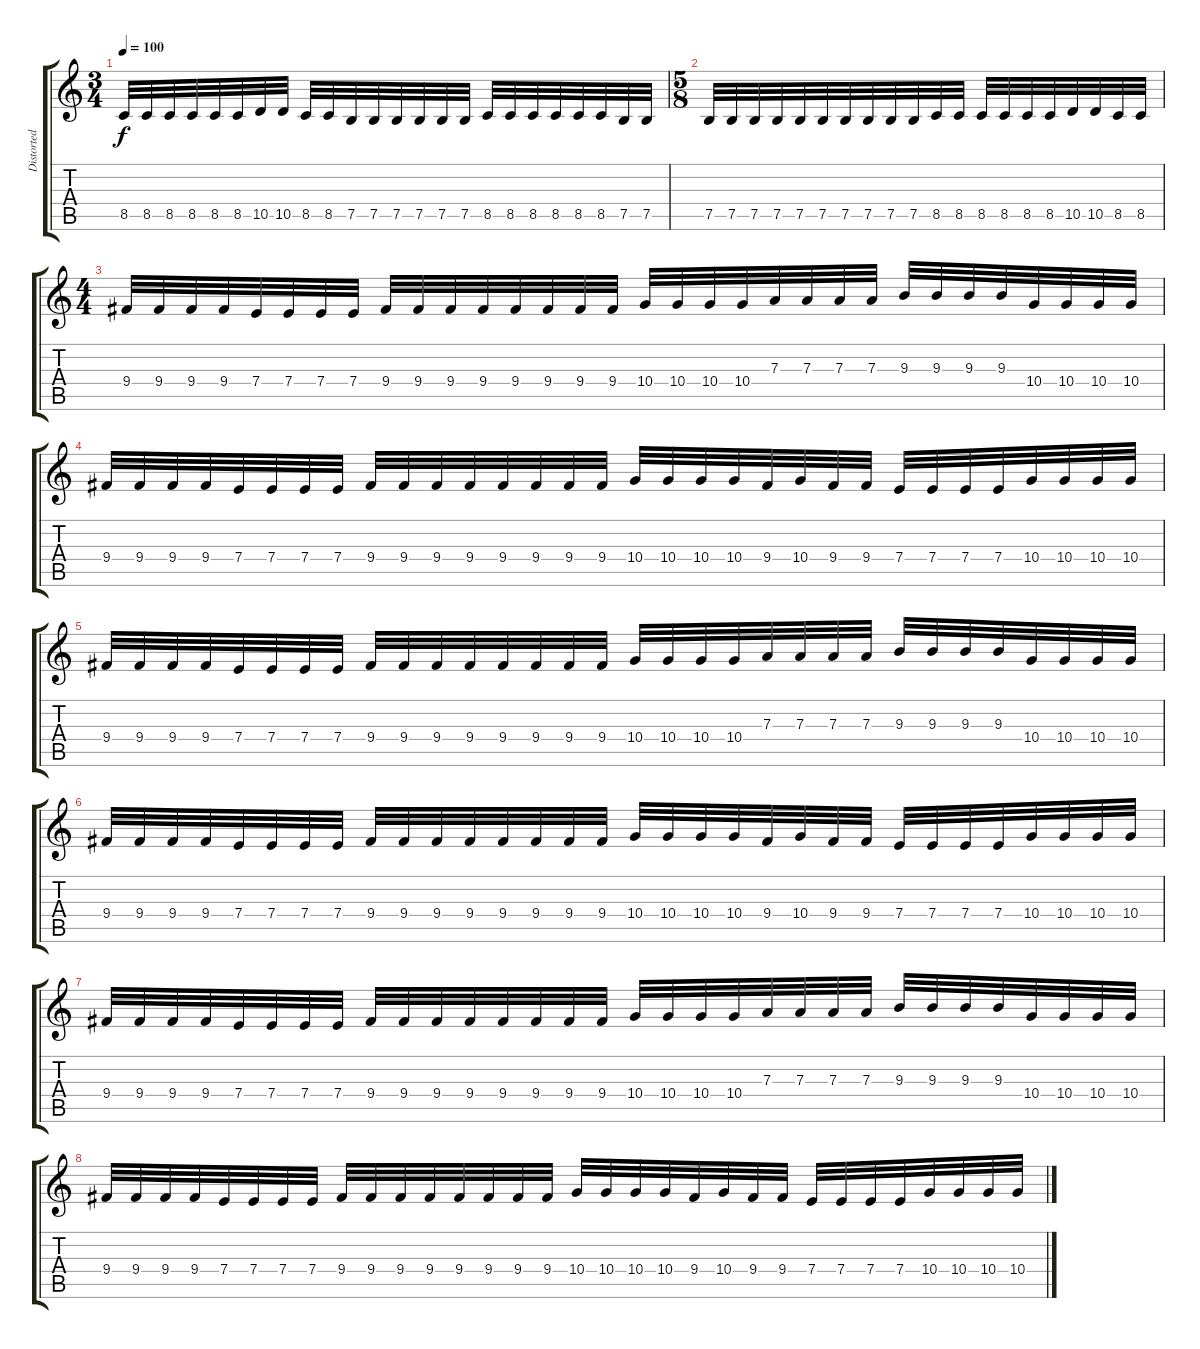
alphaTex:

\track ("Distorted Guitar 1" "Distorted ") {instrument distortionguitar}
\staff {score tabs}
\tuning (B3 Gb3 D3 A2 E2 B1) {hide}
\ts (3 4)
\tempo 100
\clef g2
\ks c
8.5.32{dy f} 8.5.32 8.5.32 8.5.32 8.5.32 8.5.32 10.5.32 10.5.32 8.5.32 8.5.32 7.5.32 7.5.32 7.5.32 7.5.32 7.5.32 7.5.32 8.5.32 8.5.32 8.5.32 8.5.32 8.5.32 8.5.32 7.5.32 7.5.32 |
\ts (5 8)
7.5.32 7.5.32 7.5.32 7.5.32 7.5.32 7.5.32 7.5.32 7.5.32 7.5.32 7.5.32 8.5.32 8.5.32 8.5.32 8.5.32 8.5.32 8.5.32 10.5.32 10.5.32 8.5.32 8.5.32 |
\ts (4 4)
9.4.32 9.4.32 9.4.32 9.4.32 7.4.32 7.4.32 7.4.32 7.4.32 9.4.32 9.4.32 9.4.32 9.4.32 9.4.32 9.4.32 9.4.32 9.4.32 10.4.32 10.4.32 10.4.32 10.4.32 7.3.32 7.3.32 7.3.32 7.3.32 9.3.32 9.3.32 9.3.32 9.3.32 10.4.32 10.4.32 10.4.32 10.4.32 |
9.4.32 9.4.32 9.4.32 9.4.32 7.4.32 7.4.32 7.4.32 7.4.32 9.4.32 9.4.32 9.4.32 9.4.32 9.4.32 9.4.32 9.4.32 9.4.32 10.4.32 10.4.32 10.4.32 10.4.32 9.4.32 10.4.32 9.4.32 9.4.32 7.4.32 7.4.32 7.4.32 7.4.32 10.4.32 10.4.32 10.4.32 10.4.32 |
9.4.32 9.4.32 9.4.32 9.4.32 7.4.32 7.4.32 7.4.32 7.4.32 9.4.32 9.4.32 9.4.32 9.4.32 9.4.32 9.4.32 9.4.32 9.4.32 10.4.32 10.4.32 10.4.32 10.4.32 7.3.32 7.3.32 7.3.32 7.3.32 9.3.32 9.3.32 9.3.32 9.3.32 10.4.32 10.4.32 10.4.32 10.4.32 |
9.4.32 9.4.32 9.4.32 9.4.32 7.4.32 7.4.32 7.4.32 7.4.32 9.4.32 9.4.32 9.4.32 9.4.32 9.4.32 9.4.32 9.4.32 9.4.32 10.4.32 10.4.32 10.4.32 10.4.32 9.4.32 10.4.32 9.4.32 9.4.32 7.4.32 7.4.32 7.4.32 7.4.32 10.4.32 10.4.32 10.4.32 10.4.32 |
9.4.32 9.4.32 9.4.32 9.4.32 7.4.32 7.4.32 7.4.32 7.4.32 9.4.32 9.4.32 9.4.32 9.4.32 9.4.32 9.4.32 9.4.32 9.4.32 10.4.32 10.4.32 10.4.32 10.4.32 7.3.32 7.3.32 7.3.32 7.3.32 9.3.32 9.3.32 9.3.32 9.3.32 10.4.32 10.4.32 10.4.32 10.4.32 |
9.4.32 9.4.32 9.4.32 9.4.32 7.4.32 7.4.32 7.4.32 7.4.32 9.4.32 9.4.32 9.4.32 9.4.32 9.4.32 9.4.32 9.4.32 9.4.32 10.4.32 10.4.32 10.4.32 10.4.32 9.4.32 10.4.32 9.4.32 9.4.32 7.4.32 7.4.32 7.4.32 7.4.32 10.4.32 10.4.32 10.4.32 10.4.32
